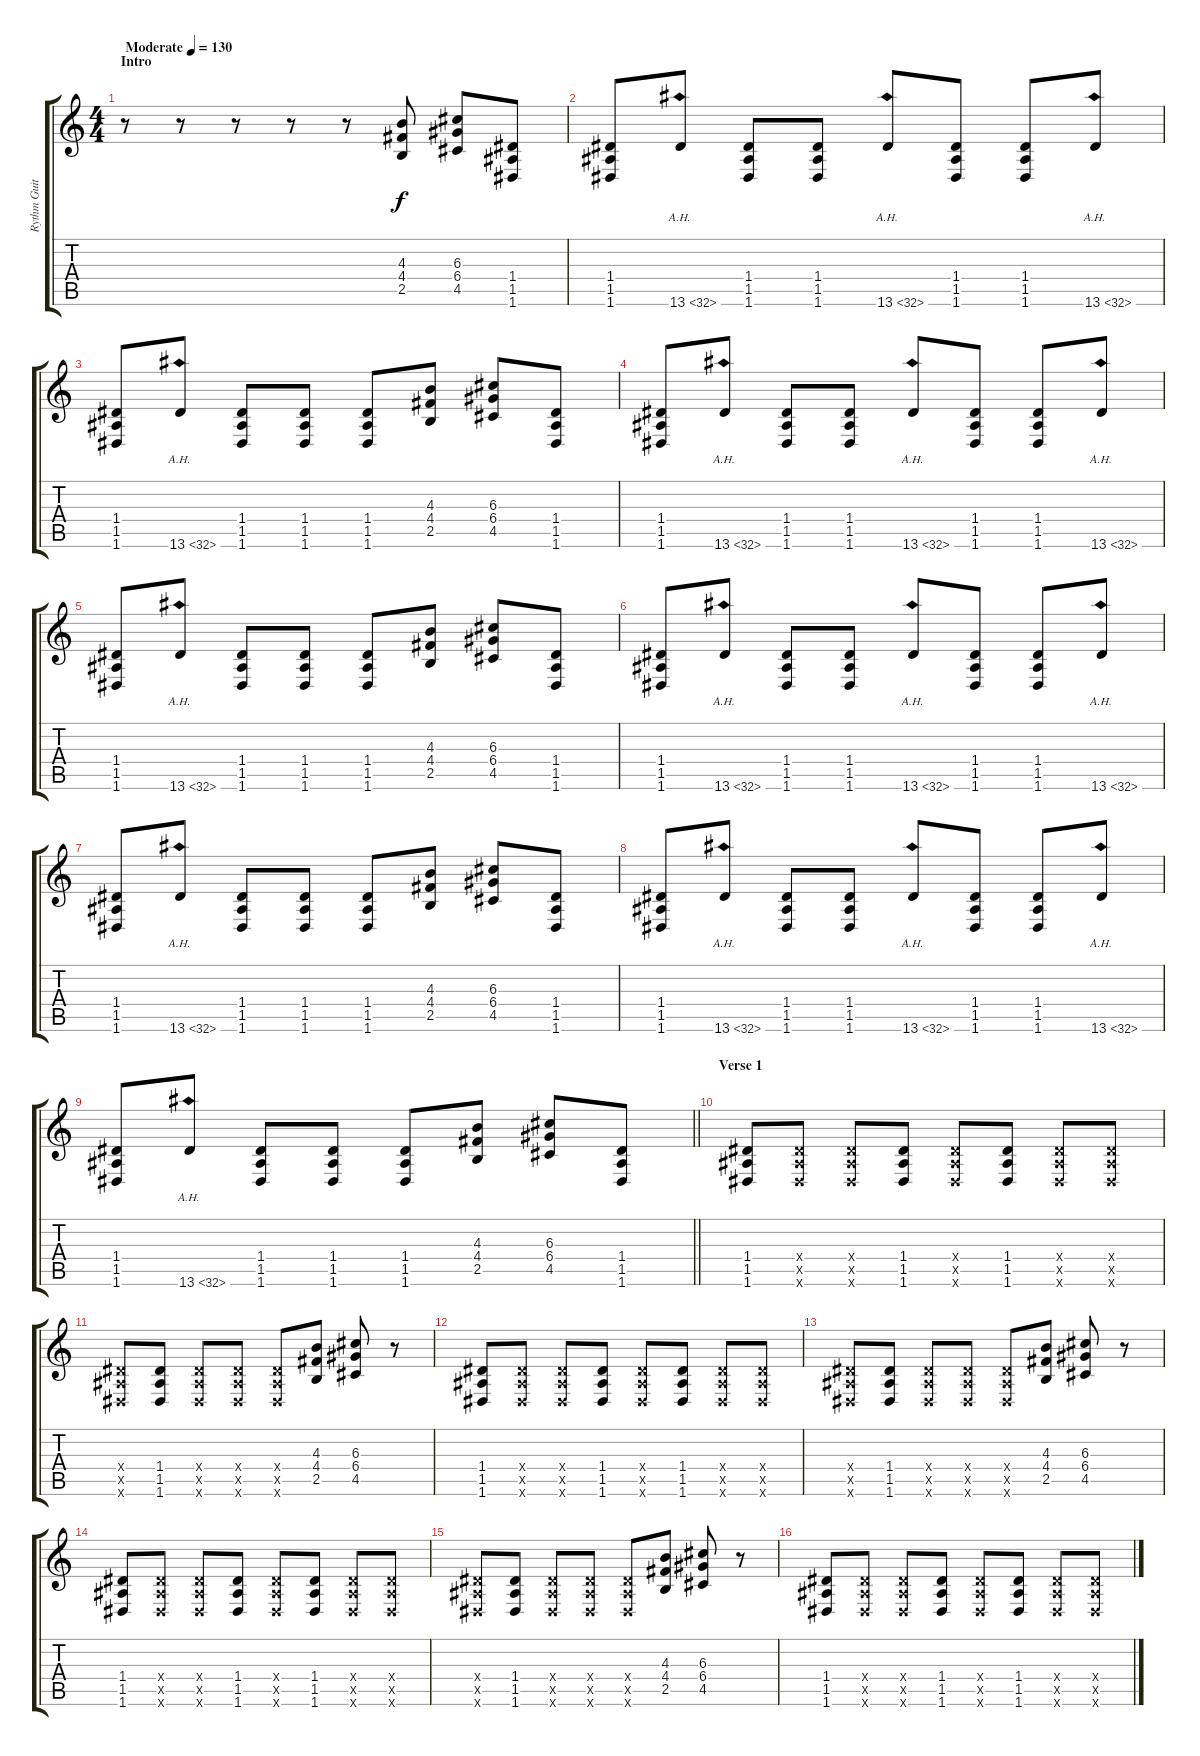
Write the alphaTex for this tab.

\track ("Rythm Guitar" "Rythm Guit") {instrument distortionguitar}
\staff {score tabs}
\tuning (E4 B3 G3 D3 A2 D2) {hide}
\ts (4 4)
\section ("" "Intro")
\tempo (130 "Moderate")
\clef g2
\ks c
r.8{dy f instrument distortionguitar} r.8 r.8 r.8 r.8 (4.3 4.4 2.5).8 (6.3 6.4 4.5).8 (1.4 1.5 1.6).8 |
(1.4 1.5 1.6).8 13.6{ah 19}.8 (1.4 1.5 1.6).8 (1.4 1.5 1.6).8 13.6{ah 19}.8 (1.4 1.5 1.6).8 (1.4 1.5 1.6).8 13.6{ah 19}.8 |
(1.4 1.5 1.6).8 13.6{ah 19}.8 (1.4 1.5 1.6).8 (1.4 1.5 1.6).8 (1.4 1.5 1.6).8 (4.3 4.4 2.5).8 (6.3 6.4 4.5).8 (1.4 1.5 1.6).8 |
(1.4 1.5 1.6).8 13.6{ah 19}.8 (1.4 1.5 1.6).8 (1.4 1.5 1.6).8 13.6{ah 19}.8 (1.4 1.5 1.6).8 (1.4 1.5 1.6).8 13.6{ah 19}.8 |
(1.4 1.5 1.6).8 13.6{ah 19}.8 (1.4 1.5 1.6).8 (1.4 1.5 1.6).8 (1.4 1.5 1.6).8 (4.3 4.4 2.5).8 (6.3 6.4 4.5).8 (1.4 1.5 1.6).8 |
(1.4 1.5 1.6).8 13.6{ah 19}.8 (1.4 1.5 1.6).8 (1.4 1.5 1.6).8 13.6{ah 19}.8 (1.4 1.5 1.6).8 (1.4 1.5 1.6).8 13.6{ah 19}.8 |
(1.4 1.5 1.6).8 13.6{ah 19}.8 (1.4 1.5 1.6).8 (1.4 1.5 1.6).8 (1.4 1.5 1.6).8 (4.3 4.4 2.5).8 (6.3 6.4 4.5).8 (1.4 1.5 1.6).8 |
(1.4 1.5 1.6).8 13.6{ah 19}.8 (1.4 1.5 1.6).8 (1.4 1.5 1.6).8 13.6{ah 19}.8 (1.4 1.5 1.6).8 (1.4 1.5 1.6).8 13.6{ah 19}.8 |
\barLineRight lightlight
(1.4 1.5 1.6).8 13.6{ah 19}.8 (1.4 1.5 1.6).8 (1.4 1.5 1.6).8 (1.4 1.5 1.6).8 (4.3 4.4 2.5).8 (6.3 6.4 4.5).8 (1.4 1.5 1.6).8 |
\section ("" "Verse 1")
(1.4 1.5 1.6).8 (1.4{x} 1.5{x} 1.6{x}).8 (1.4{x} 1.5{x} 1.6{x}).8 (1.4 1.5 1.6).8 (1.4{x} 1.5{x} 1.6{x}).8 (1.4 1.5 1.6).8 (1.4{x} 1.5{x} 1.6{x}).8 (1.4{x} 1.5{x} 1.6{x}).8 |
(1.4{x} 1.5{x} 1.6{x}).8 (1.4 1.5 1.6).8 (1.4{x} 1.5{x} 1.6{x}).8 (1.4{x} 1.5{x} 1.6{x}).8 (1.4{x} 1.5{x} 1.6{x}).8 (4.3 4.4 2.5).8 (6.3 6.4 4.5).8 r.8 |
(1.4 1.5 1.6).8 (1.4{x} 1.5{x} 1.6{x}).8 (1.4{x} 1.5{x} 1.6{x}).8 (1.4 1.5 1.6).8 (1.4{x} 1.5{x} 1.6{x}).8 (1.4 1.5 1.6).8 (1.4{x} 1.5{x} 1.6{x}).8 (1.4{x} 1.5{x} 1.6{x}).8 |
(1.4{x} 1.5{x} 1.6{x}).8 (1.4 1.5 1.6).8 (1.4{x} 1.5{x} 1.6{x}).8 (1.4{x} 1.5{x} 1.6{x}).8 (1.4{x} 1.5{x} 1.6{x}).8 (4.3 4.4 2.5).8 (6.3 6.4 4.5).8 r.8 |
(1.4 1.5 1.6).8 (1.4{x} 1.5{x} 1.6{x}).8 (1.4{x} 1.5{x} 1.6{x}).8 (1.4 1.5 1.6).8 (1.4{x} 1.5{x} 1.6{x}).8 (1.4 1.5 1.6).8 (1.4{x} 1.5{x} 1.6{x}).8 (1.4{x} 1.5{x} 1.6{x}).8 |
(1.4{x} 1.5{x} 1.6{x}).8 (1.4 1.5 1.6).8 (1.4{x} 1.5{x} 1.6{x}).8 (1.4{x} 1.5{x} 1.6{x}).8 (1.4{x} 1.5{x} 1.6{x}).8 (4.3 4.4 2.5).8 (6.3 6.4 4.5).8 r.8 |
(1.4 1.5 1.6).8 (1.4{x} 1.5{x} 1.6{x}).8 (1.4{x} 1.5{x} 1.6{x}).8 (1.4 1.5 1.6).8 (1.4{x} 1.5{x} 1.6{x}).8 (1.4 1.5 1.6).8 (1.4{x} 1.5{x} 1.6{x}).8 (1.4{x} 1.5{x} 1.6{x}).8
